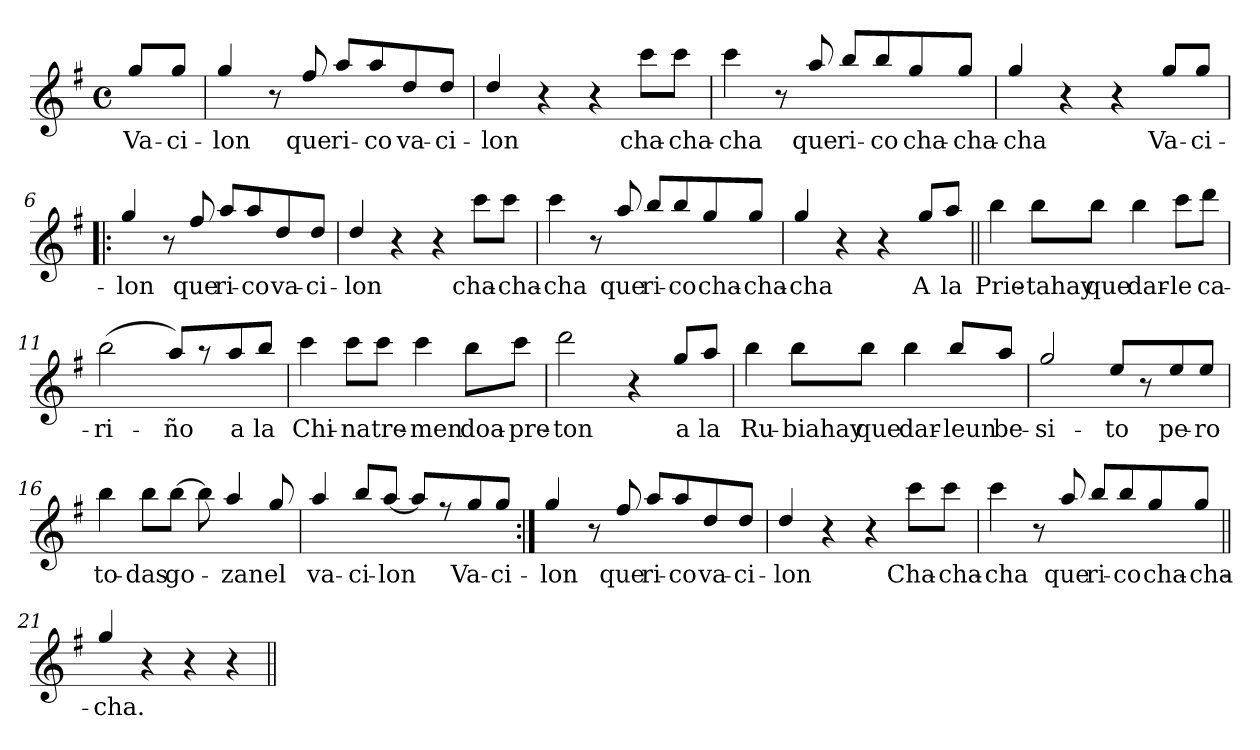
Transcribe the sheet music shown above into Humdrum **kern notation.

**kern	**text
*part1	*part1
*staff1	*staff1
*clefG2	*
*ITrd8c14	*
*k[f#]	*
*G:	*
*M4/4	*
*met(c)	*
*MM116	*
=1	=1
!	!LO:LY:b
8g/L	Va-
!	!LO:LY:b
8g/J	-ci-
=2	=2
!	!LO:LY:b
4g/	-lon
8r	.
!	!LO:LY:b
8f#/	que
!	!LO:LY:b
8a/L	ri-
!	!LO:LY:b
8a/	-co
!	!LO:LY:b
8d/	va-
!	!LO:LY:b
8d/J	-ci-
=3	=3
!	!LO:LY:b
4d/	-lon
4r	.
4r	.
!	!LO:LY:b
8cc\L	cha-
!	!LO:LY:b
8cc\J	-cha-
=4	=4
!	!LO:LY:b
4cc\	-cha
8r	.
!	!LO:LY:b
8a/	que
!	!LO:LY:b
8b/L	ri-
!	!LO:LY:b
8b/	-co
!	!LO:LY:b
8g/	cha-
!	!LO:LY:b
8g/J	-cha-
=5	=5
!	!LO:LY:b
4g/	-cha
4r	.
4r	.
!	!LO:LY:b
8g/L	Va-
!	!LO:LY:b
8g/J	-ci-
!!LO:LB:g=z
=6!|:	=6!|:
!	!LO:LY:b
4g/	-lon
8r	.
!	!LO:LY:b
8f#/	que
!	!LO:LY:b
8a/L	ri-
!	!LO:LY:b
8a/	-co
!	!LO:LY:b
8d/	va-
!	!LO:LY:b
8d/J	-ci-
=7	=7
!	!LO:LY:b
4d/	-lon
4r	.
4r	.
!	!LO:LY:b
8cc\L	cha-
!	!LO:LY:b
8cc\J	-cha-
=8	=8
!	!LO:LY:b
4cc\	-cha
8r	.
!	!LO:LY:b
8a/	que
!	!LO:LY:b
8b/L	ri-
!	!LO:LY:b
8b/	-co
!	!LO:LY:b
8g/	cha-
!	!LO:LY:b
8g/J	-cha-
=9	=9
!	!LO:LY:b
4g/	-cha
4r	.
4r	.
!	!LO:LY:b
8g/L	A
!	!LO:LY:b
8a/J	la
!!LO:LB:g=z
=10||	=10||
!	!LO:LY:b
4b\	Prie-
!	!LO:LY:b
8b\L	-tahay
!	!LO:LY:b
8b\J	que
!	!LO:LY:b
4b\	dar-
!	!LO:LY:b
8cc\L	-le
!	!LO:LY:b
8dd\J	ca-
=11	=11
!	!LO:LY:b
(>2b\	-ri-
!	!LO:LY:b
8a/L)	-ño
8r	.
!	!LO:LY:b
8a/	a
!	!LO:LY:b
8b/J	la
=12	=12
!	!LO:LY:b
4cc\	Chi-
!	!LO:LY:b
8cc\L	-na
!	!LO:LY:b
8cc\J	tre-
!	!LO:LY:b
4cc\	-men
!	!LO:LY:b
8b\L	doa-
!	!LO:LY:b
8cc\J	-pre-
=13	=13
!	!LO:LY:b
2dd\	-ton
4r	.
!	!LO:LY:b
8g/L	a
!	!LO:LY:b
8a/J	la
!!LO:LB:g=z
=14	=14
!	!LO:LY:b
4b\	Ru-
!	!LO:LY:b
8b\L	-biahay
!	!LO:LY:b
8b\J	que
!	!LO:LY:b
4b\	dar-
!	!LO:LY:b
8b/L	-leun
!	!LO:LY:b
8a/J	be-
=15	=15
!	!LO:LY:b
2g/	-si-
!	!LO:LY:b
8e/L	-to
8r	.
!	!LO:LY:b
8e/	pe-
!	!LO:LY:b
8e/J	-ro
=16	=16
!	!LO:LY:b
4b\	to-
!	!LO:LY:b
8b\L	-das
!	!LO:LY:b
[8b\J	go-
8b\]	.
!	!LO:LY:b
4a/	-zan
!	!LO:LY:b
8g/	el
!!LO:LB:g=z
=17	=17
!	!LO:LY:b
4a/	va-
!	!LO:LY:b
8b/L	-ci-
!	!LO:LY:b
[8a/J	-lon
8a/L]	.
8r	.
!	!LO:LY:b
8g/	Va-
!	!LO:LY:b
8g/J	-ci-
=18:|!	=18:|!
!	!LO:LY:b
4g/	-lon
8r	.
!	!LO:LY:b
8f#/	que
!	!LO:LY:b
8a/L	ri-
!	!LO:LY:b
8a/	-co
!	!LO:LY:b
8d/	va-
!	!LO:LY:b
8d/J	-ci-
=19	=19
!	!LO:LY:b
4d/	-lon
4r	.
4r	.
!	!LO:LY:b
8cc\L	Cha-
!	!LO:LY:b
8cc\J	-cha-
!!LO:LB:g=z
=20	=20
!	!LO:LY:b
4cc\	-cha
8r	.
!	!LO:LY:b
8a/	que
!	!LO:LY:b
8b/L	ri-
!	!LO:LY:b
8b/	-co
!	!LO:LY:b
8g/	cha-
!	!LO:LY:b
8g/J	-cha-
=21||	=21||
!	!LO:LY:b
4g/	-cha.
4r	.
4r	.
4r	.
=||	=||
*-	*-
